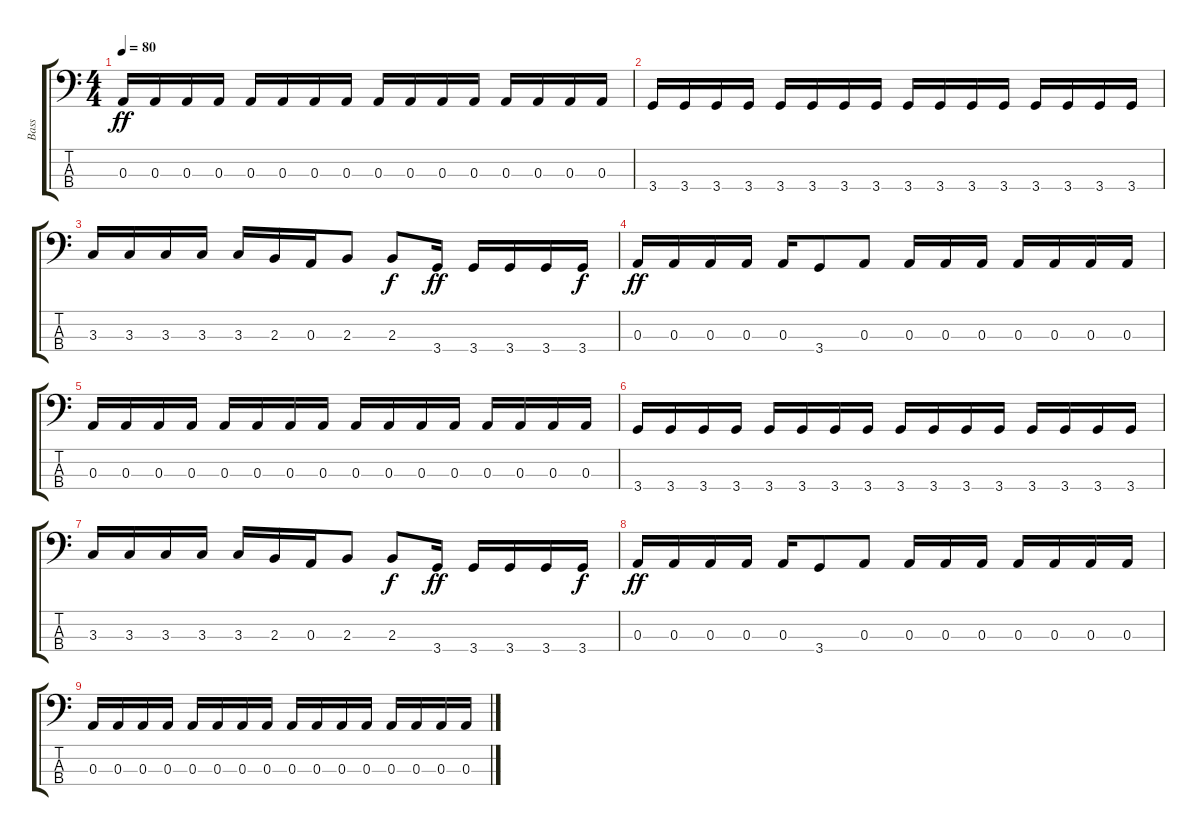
\track ("Bass" "Bass") {instrument electricbasspick}
\staff {score tabs}
\tuning (G2 D2 A1 E1) {hide}
\ts (4 4)
\tempo 80
\clef f4
\ks c
0.3.16{dy ff} 0.3.16 0.3.16 0.3.16 0.3.16 0.3.16 0.3.16 0.3.16 0.3.16 0.3.16 0.3.16 0.3.16 0.3.16 0.3.16 0.3.16 0.3.16 |
3.4.16 3.4.16 3.4.16 3.4.16 3.4.16 3.4.16 3.4.16 3.4.16 3.4.16 3.4.16 3.4.16 3.4.16 3.4.16 3.4.16 3.4.16 3.4.16 |
3.3.16 3.3.16 3.3.16 3.3.16 3.3.16 2.3.16 0.3.16 2.3.8 2.3.8{dy f} 3.4.16{dy ff} 3.4.16 3.4.16 3.4.16 3.4.16{dy f} |
0.3.16{dy ff} 0.3.16 0.3.16 0.3.16 0.3.16 3.4.8 0.3.8 0.3.16 0.3.16 0.3.16 0.3.16 0.3.16 0.3.16 0.3.16 |
0.3.16 0.3.16 0.3.16 0.3.16 0.3.16 0.3.16 0.3.16 0.3.16 0.3.16 0.3.16 0.3.16 0.3.16 0.3.16 0.3.16 0.3.16 0.3.16 |
3.4.16 3.4.16 3.4.16 3.4.16 3.4.16 3.4.16 3.4.16 3.4.16 3.4.16 3.4.16 3.4.16 3.4.16 3.4.16 3.4.16 3.4.16 3.4.16 |
3.3.16 3.3.16 3.3.16 3.3.16 3.3.16 2.3.16 0.3.16 2.3.8 2.3.8{dy f} 3.4.16{dy ff} 3.4.16 3.4.16 3.4.16 3.4.16{dy f} |
0.3.16{dy ff} 0.3.16 0.3.16 0.3.16 0.3.16 3.4.8 0.3.8 0.3.16 0.3.16 0.3.16 0.3.16 0.3.16 0.3.16 0.3.16 |
0.3.16 0.3.16 0.3.16 0.3.16 0.3.16 0.3.16 0.3.16 0.3.16 0.3.16 0.3.16 0.3.16 0.3.16 0.3.16 0.3.16 0.3.16 0.3.16
